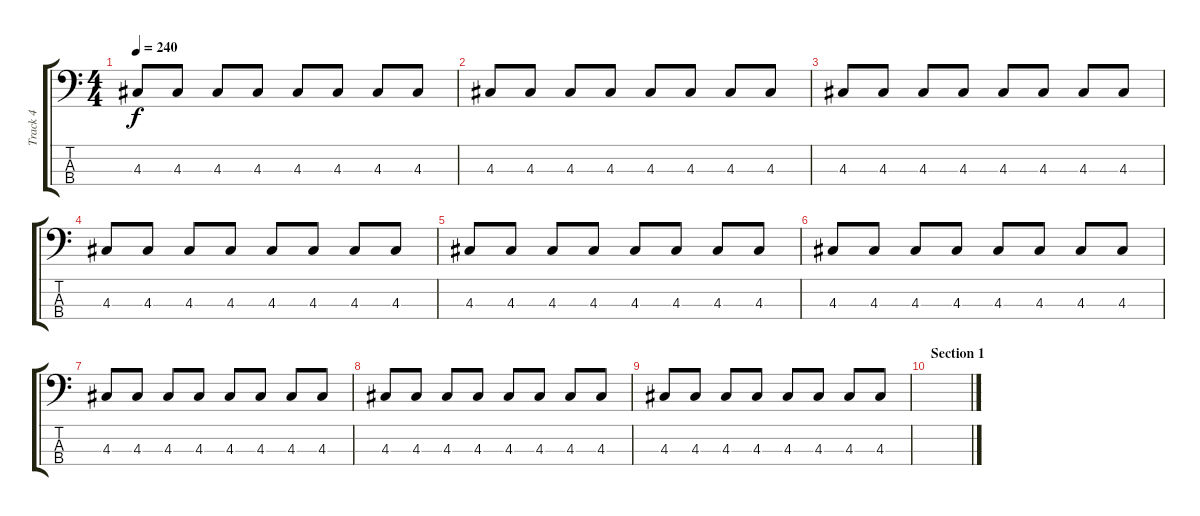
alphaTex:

\track ("Track 4" "Track 4") {instrument electricbasspick}
\staff {score tabs}
\tuning (G2 D2 A1 E1) {hide}
\ts (4 4)
\tempo 240
\clef f4
\ks c
4.3.8{dy f} 4.3.8 4.3.8 4.3.8 4.3.8 4.3.8 4.3.8 4.3.8 |
4.3.8 4.3.8 4.3.8 4.3.8 4.3.8 4.3.8 4.3.8 4.3.8 |
4.3.8 4.3.8 4.3.8 4.3.8 4.3.8 4.3.8 4.3.8 4.3.8 |
4.3.8 4.3.8 4.3.8 4.3.8 4.3.8 4.3.8 4.3.8 4.3.8 |
4.3.8 4.3.8 4.3.8 4.3.8 4.3.8 4.3.8 4.3.8 4.3.8 |
4.3.8 4.3.8 4.3.8 4.3.8 4.3.8 4.3.8 4.3.8 4.3.8 |
4.3.8 4.3.8 4.3.8 4.3.8 4.3.8 4.3.8 4.3.8 4.3.8 |
4.3.8 4.3.8 4.3.8 4.3.8 4.3.8 4.3.8 4.3.8 4.3.8 |
4.3.8 4.3.8 4.3.8 4.3.8 4.3.8 4.3.8 4.3.8 4.3.8 |
\section ("" "Section 1")
